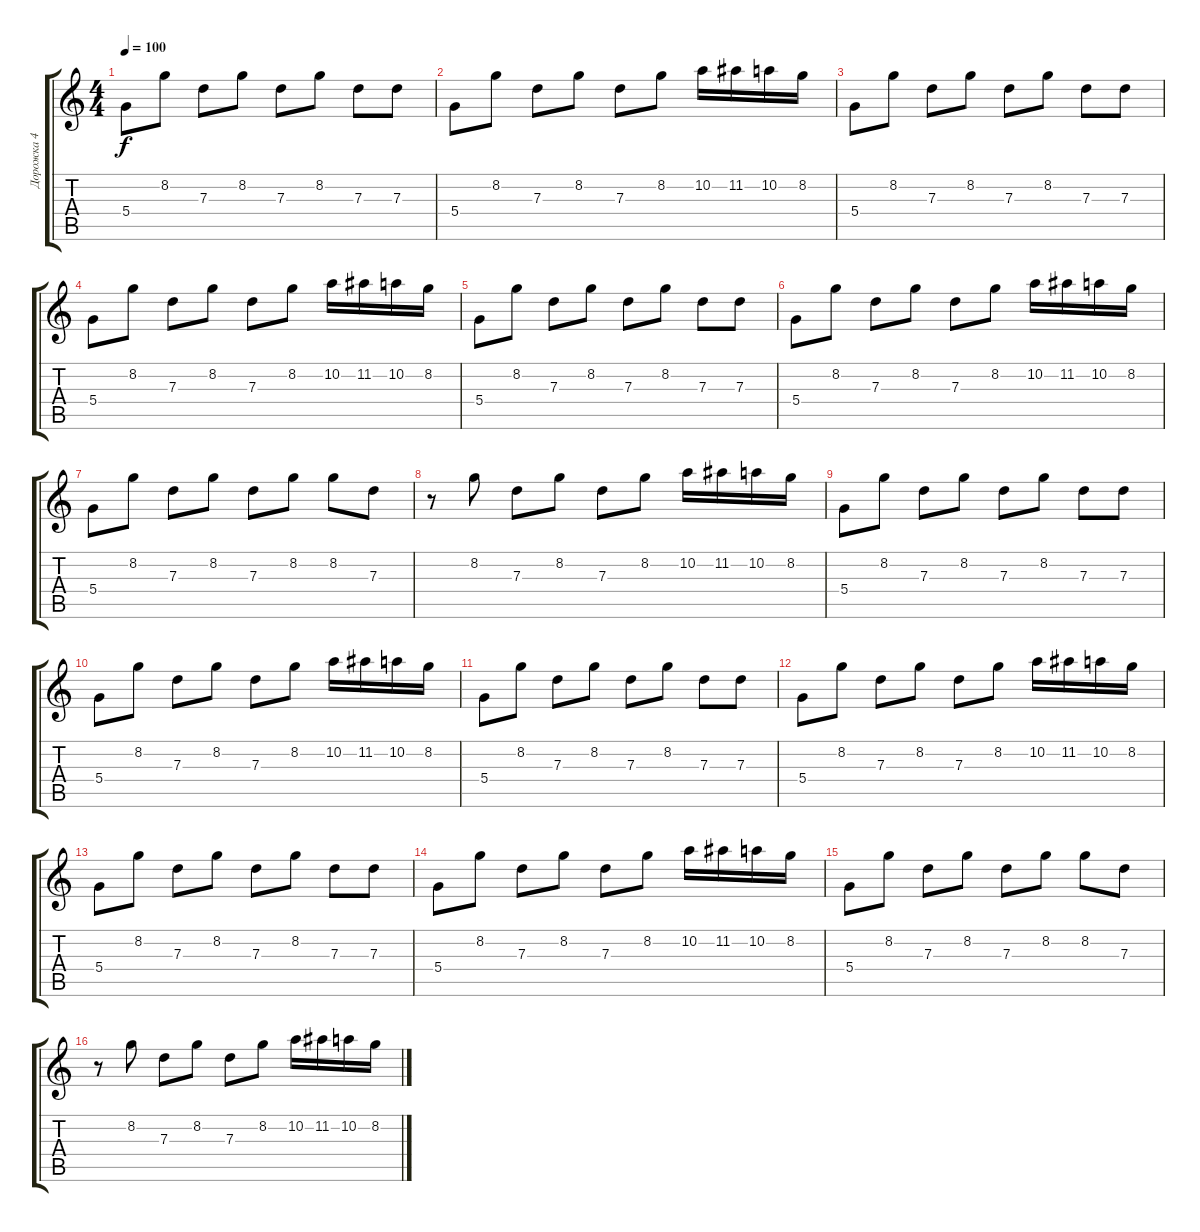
\track ("Дорожка 4" "Дорожка 4") {instrument electricbassfinger}
\staff {score tabs}
\tuning (E4 B3 G3 D3 A2 E2) {hide}
\ts (4 4)
\tempo 100
\clef g2
\ks c
5.4.8{dy f} 8.2.8 7.3.8 8.2.8 7.3.8 8.2.8 7.3.8 7.3.8 |
5.4.8 8.2.8 7.3.8 8.2.8 7.3.8 8.2.8 10.2.16 11.2.16 10.2.16 8.2.16 |
5.4.8 8.2.8 7.3.8 8.2.8 7.3.8 8.2.8 7.3.8 7.3.8 |
5.4.8 8.2.8 7.3.8 8.2.8 7.3.8 8.2.8 10.2.16 11.2.16 10.2.16 8.2.16 |
5.4.8 8.2.8 7.3.8 8.2.8 7.3.8 8.2.8 7.3.8 7.3.8 |
5.4.8 8.2.8 7.3.8 8.2.8 7.3.8 8.2.8 10.2.16 11.2.16 10.2.16 8.2.16 |
5.4.8 8.2.8 7.3.8 8.2.8 7.3.8 8.2.8 8.2.8 7.3.8 |
r.8 8.2.8 7.3.8 8.2.8 7.3.8 8.2.8 10.2.16 11.2.16 10.2.16 8.2.16 |
5.4.8 8.2.8 7.3.8 8.2.8 7.3.8 8.2.8 7.3.8 7.3.8 |
5.4.8 8.2.8 7.3.8 8.2.8 7.3.8 8.2.8 10.2.16 11.2.16 10.2.16 8.2.16 |
5.4.8 8.2.8 7.3.8 8.2.8 7.3.8 8.2.8 7.3.8 7.3.8 |
5.4.8 8.2.8 7.3.8 8.2.8 7.3.8 8.2.8 10.2.16 11.2.16 10.2.16 8.2.16 |
5.4.8 8.2.8 7.3.8 8.2.8 7.3.8 8.2.8 7.3.8 7.3.8 |
5.4.8 8.2.8 7.3.8 8.2.8 7.3.8 8.2.8 10.2.16 11.2.16 10.2.16 8.2.16 |
5.4.8 8.2.8 7.3.8 8.2.8 7.3.8 8.2.8 8.2.8 7.3.8 |
r.8 8.2.8 7.3.8 8.2.8 7.3.8 8.2.8 10.2.16 11.2.16 10.2.16 8.2.16
